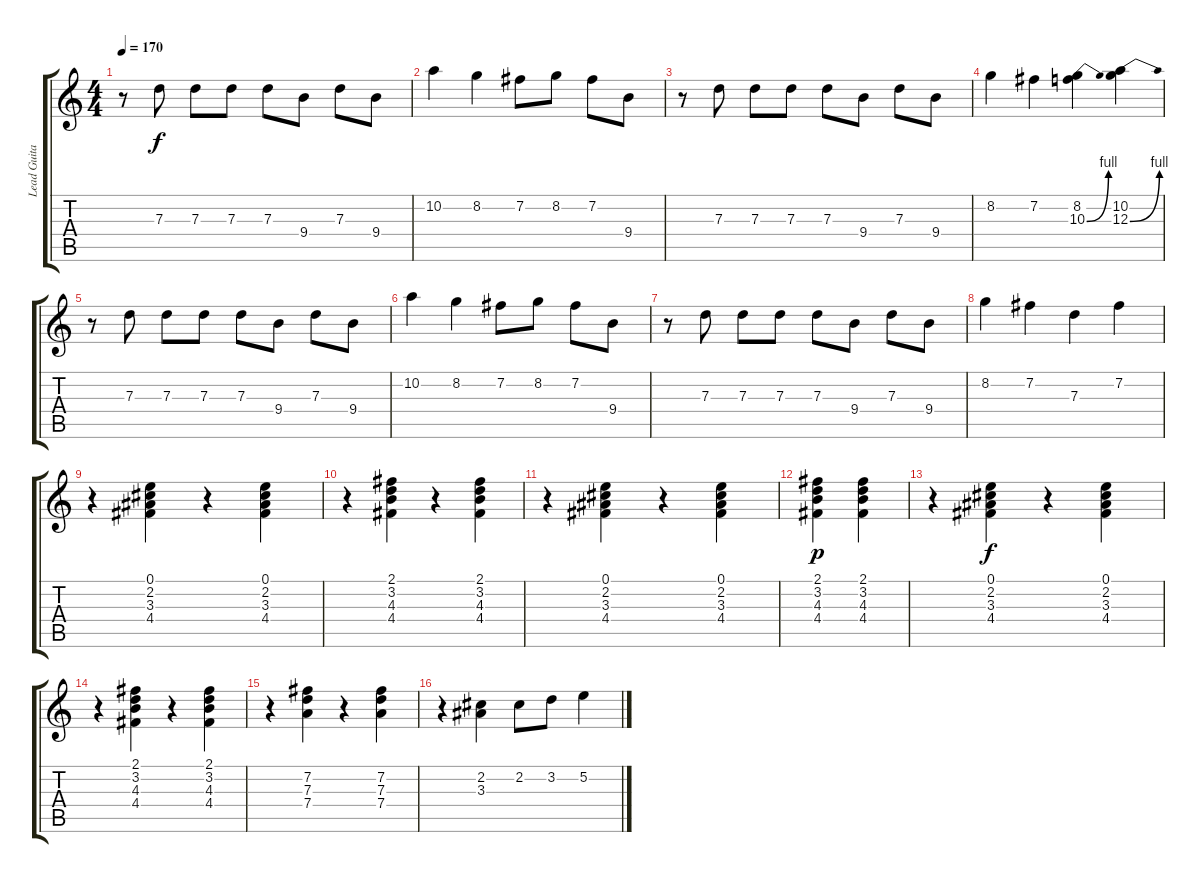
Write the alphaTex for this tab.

\track ("Lead Guitar" "Lead Guita") {instrument overdrivenguitar}
\staff {score tabs}
\tuning (E4 B3 G3 D3 A2 E2) {hide}
\ts (4 4)
\tempo 170
\clef g2
\ks c
r.8{dy f} 7.3.8 7.3.8 7.3.8 7.3.8 9.4.8 7.3.8 9.4.8 |
10.2.4 8.2.4 7.2.8 8.2.8 7.2.8 9.4.8 |
r.8 7.3.8 7.3.8 7.3.8 7.3.8 9.4.8 7.3.8 9.4.8 |
8.2.4 7.2.4 (8.2 10.3{be (bend 0 0 60 4)}).4 (10.2 12.3{be (bend 0 0 60 4)}).4 |
r.8 7.3.8 7.3.8 7.3.8 7.3.8 9.4.8 7.3.8 9.4.8 |
10.2.4 8.2.4 7.2.8 8.2.8 7.2.8 9.4.8 |
r.8 7.3.8 7.3.8 7.3.8 7.3.8 9.4.8 7.3.8 9.4.8 |
8.2.4 7.2.4 7.3.4 7.2.4 |
r.4 (0.1 2.2 3.3 4.4).4 r.4 (0.1 2.2 3.3 4.4).4 |
r.4 (2.1 3.2 4.3 4.4).4 r.4 (2.1 3.2 4.3 4.4).4 |
r.4 (0.1 2.2 3.3 4.4).4 r.4 (0.1 2.2 3.3 4.4).4 |
(2.1 3.2 4.3 4.4).4{dy p} (2.1 3.2 4.3 4.4).4 |
r.4 (0.1 2.2 3.3 4.4).4{dy f} r.4 (0.1 2.2 3.3 4.4).4 |
r.4 (2.1 3.2 4.3 4.4).4 r.4 (2.1 3.2 4.3 4.4).4 |
r.4 (7.2 7.3 7.4).4 r.4 (7.2 7.3 7.4).4 |
r.4 (2.2 3.3).4 2.2.8 3.2.8 5.2.4
